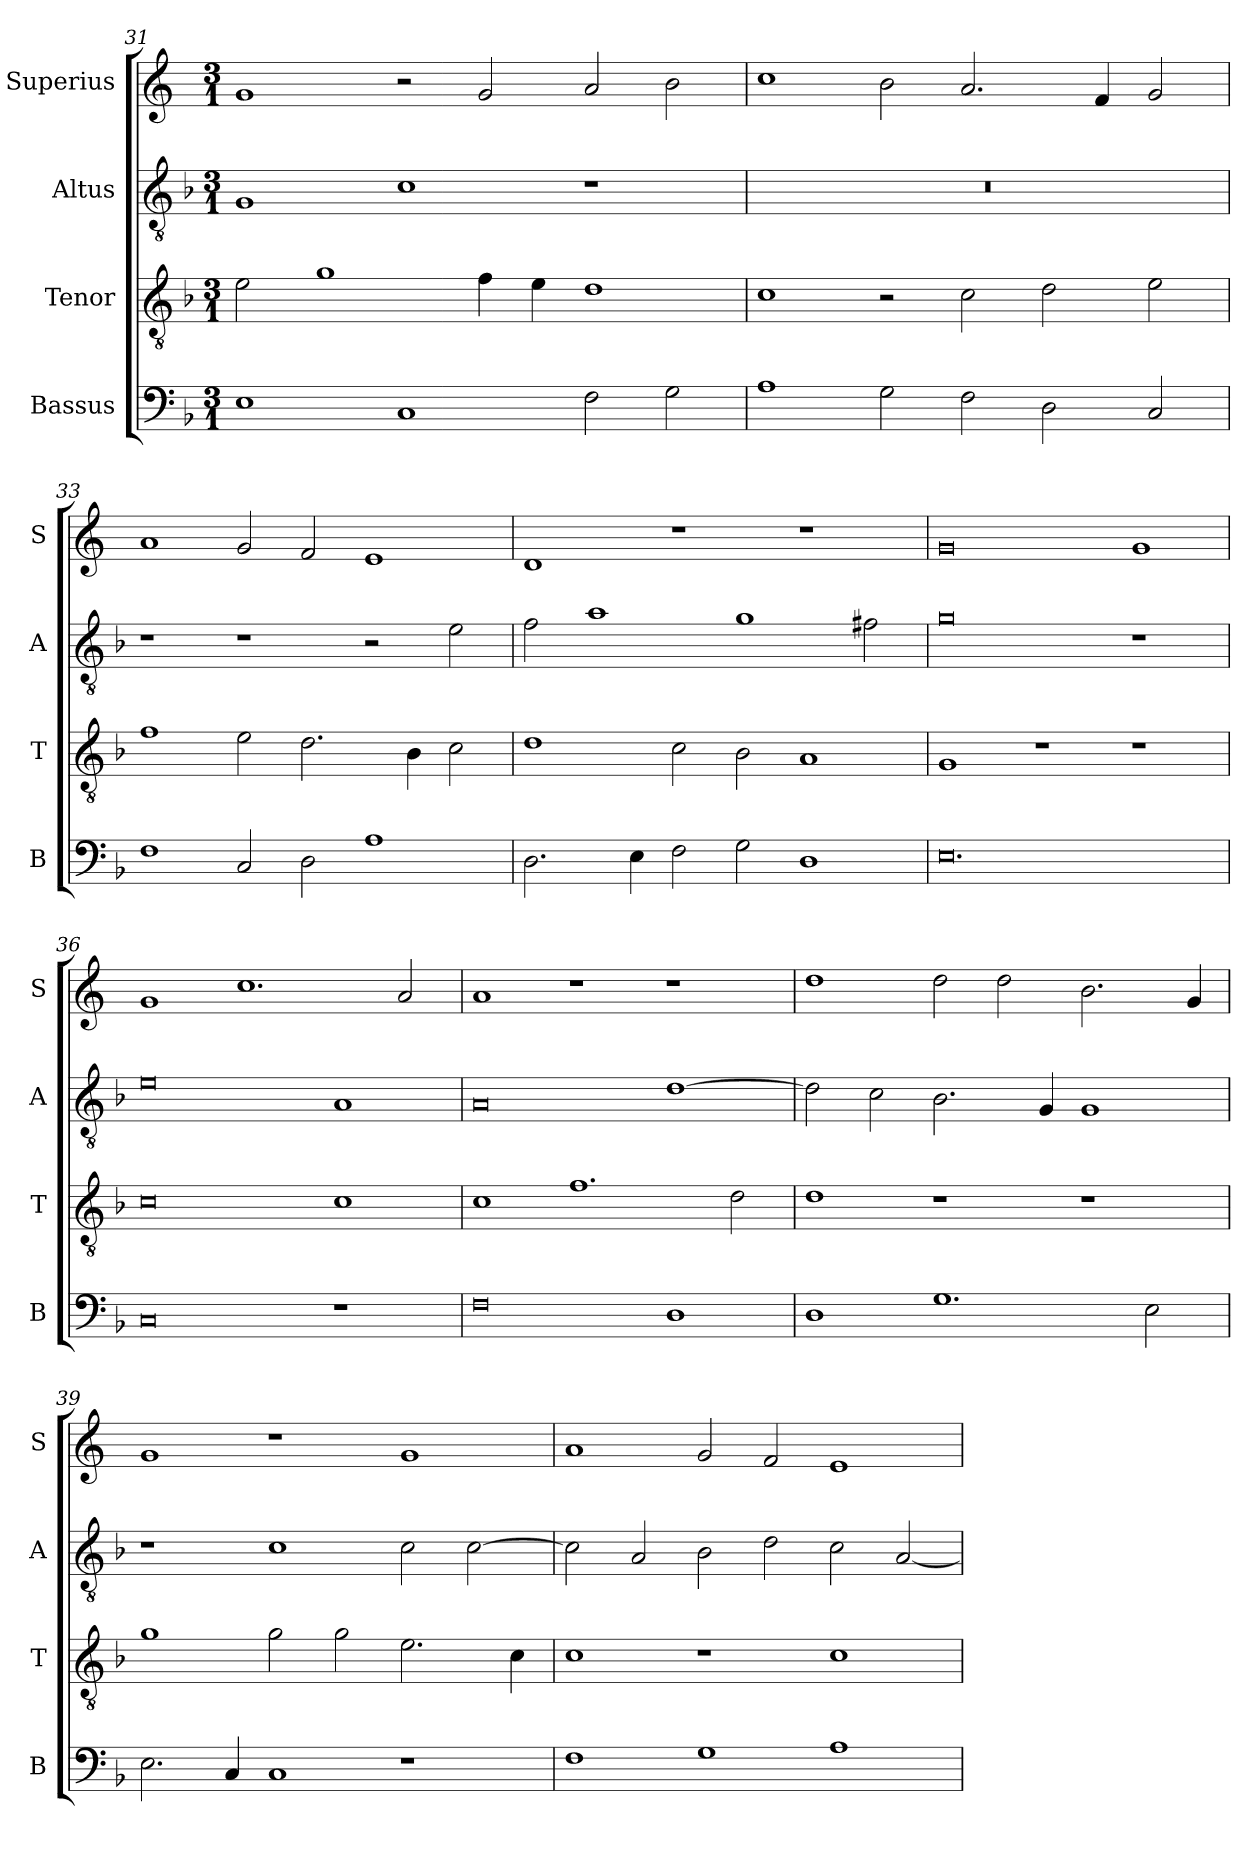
**kern	**kern	**kern	**kern
*part4	*part3	*part2	*part1
*staff4	*staff3	*staff2	*staff1
*I"Bassus	*I"Tenor	*I"Altus	*I"Superius
*I'B	*I'T	*I'A	*I'S
*clefF4	*clefGv2	*clefGv2	*clefG2
*k[b-]	*k[b-]	*k[b-]	*k[]
*M3/1	*M3/1	*M3/1	*M3/1
=31	=31	=31	=31
1E	2e\	1G	1g
.	1g	.	.
1C	.	1c	2r
.	4f\	.	2g/
.	4e\	.	.
2F\	1d	1r	2a/
2G\	.	.	2b\
=32	=32	=32	=32
1A	1c	0.r	1cc
2G\	2r	.	2b\
2F\	2c\	.	2.a/
2D\	2d\	.	.
.	.	.	4f/
2C/	2e\	.	2g/
=33	=33	=33	=33
1F	1f	1r	1a
2C/	2e\	1r	2g/
2D\	2.d\	.	2f/
1A	.	2r	1e
.	4B-\	.	.
.	2c\	2e\	.
=34	=34	=34	=34
2.D\	1d	2f\	1d
.	.	1a	.
4E\	.	.	.
2F\	2c\	.	1r
2G\	2B-\	1g	.
1D	1A	.	1r
.	.	2f#X\	.
=35	=35	=35	=35
0.E	1G	0g	0g
.	1r	.	.
.	1r	1r	1g
=36	=36	=36	=36
0C	0c	0e	1g
.	.	.	1.cc
1r	1c	1A	.
.	.	.	2a/
=37	=37	=37	=37
0F	1c	0A	1a
.	1.f	.	1r
1D	.	[1d	1r
.	2d\	.	.
=38	=38	=38	=38
1D	1d	2d\]	1dd
.	.	2c\	.
1.G	1r	2.B-\	2dd\
.	.	.	2dd\
.	.	4G/	.
.	1r	1G	2.b\
2E\	.	.	.
.	.	.	4g/
=39	=39	=39	=39
2.E\	1g	1r	1g
4C/	.	.	.
1C	2g\	1c	1r
.	2g\	.	.
1r	2.e\	2c\	1g
.	.	[2c\	.
.	4c\	.	.
=40	=40	=40	=40
1F	1c	2c\]	1a
.	.	2A/	.
1G	1r	2B-\	2g/
.	.	2d\	2f/
1A	1c	2c\	1e
.	.	[2A/	.
=	=	=	=
*-	*-	*-	*-
